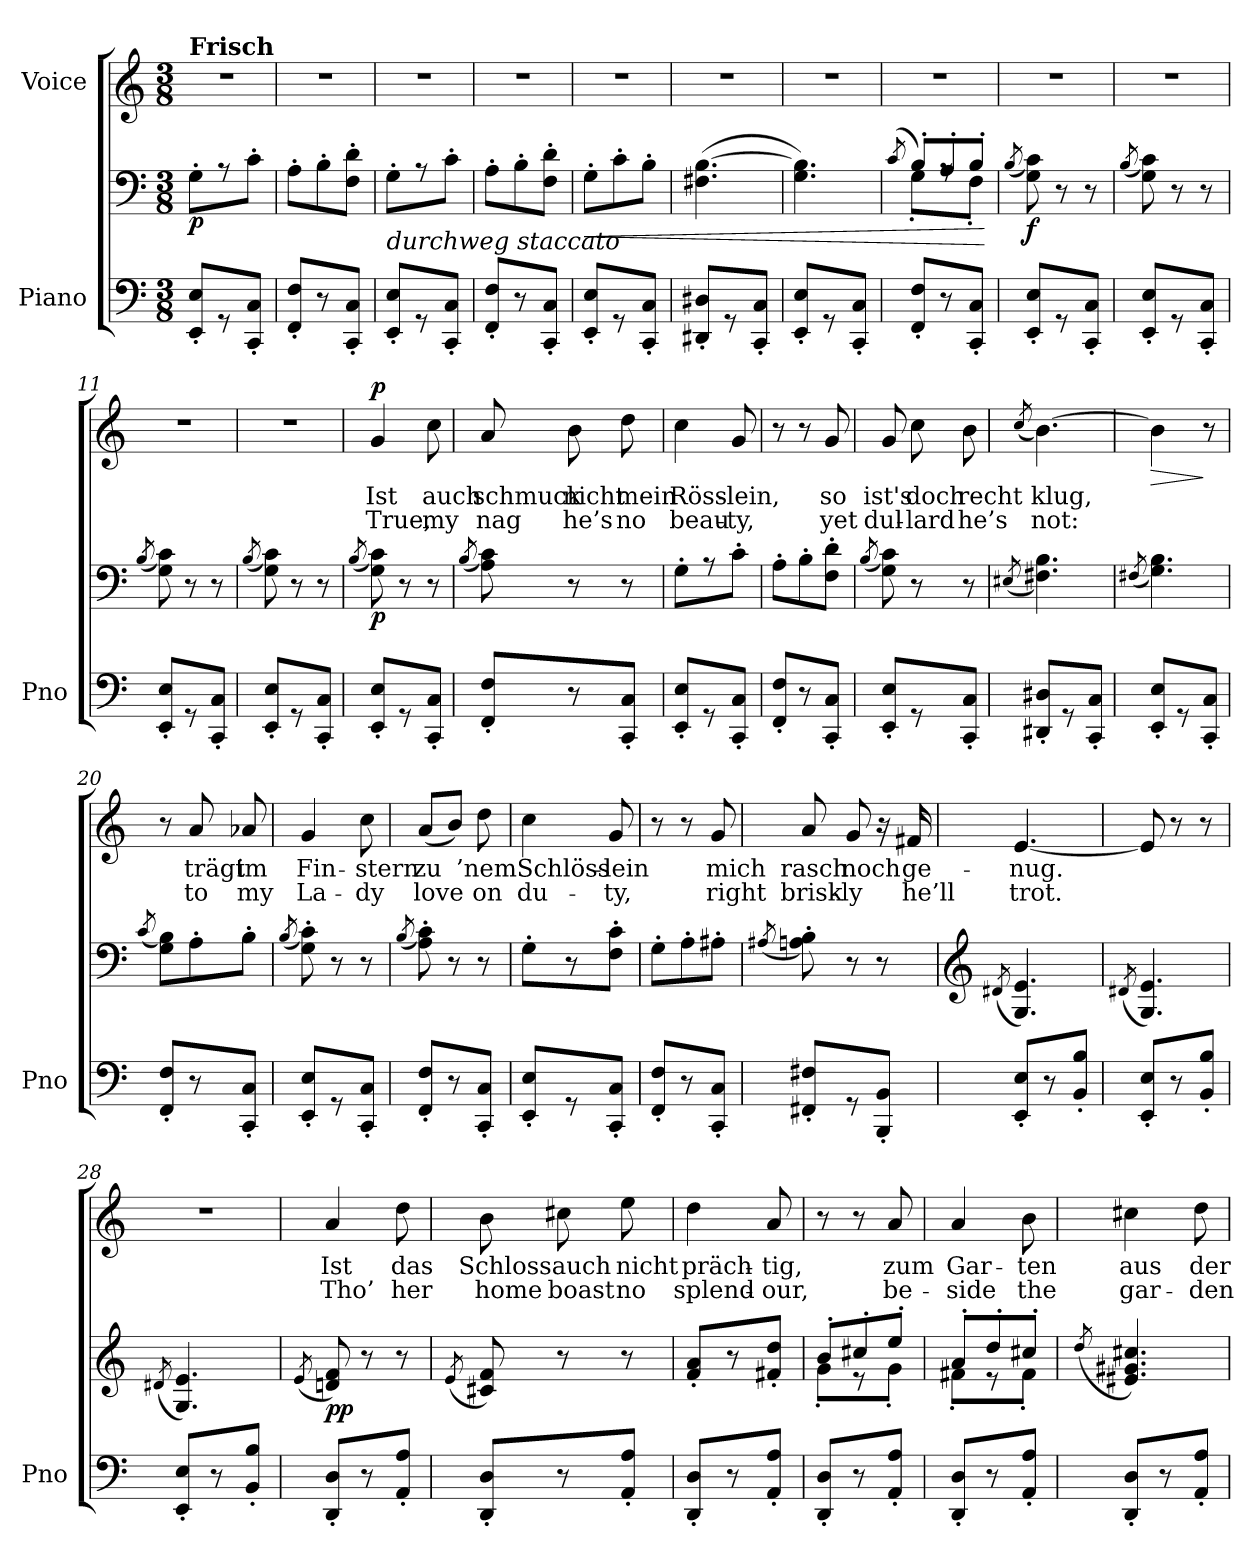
**kern	**kern	**dynam	**kern	**text	**text	**dynam
*part2	*part2	*part2	*part1	*part1	*part1	*part1
*staff3	*staff2	*staff2/3	*staff1	*staff1	*staff1	*staff1
*I"Piano	*	*	*I"Voice	*	*	*
*I'Pno	*	*	*	*	*	*
*clefF4	*clefF4	*	*clefG2	*	*	*
*k[]	*k[]	*	*k[]	*	*	*
*M3/8	*M3/8	*	*M3/8	*	*	*
=1	=1	=1	=1	=1	=1	=1
!	!	!	!LO:TX:a:B:t=Frisch	!	!	!
!	!	!LO:DY:b	!	!	!	!
8EE/' 8E/'L	8G'\L	p	4.r	.	.	.
8r	8r	.	.	.	.	.
8CC/' 8C/'J	8c'\J	.	.	.	.	.
=2	=2	=2	=2	=2	=2	=2
8FF/' 8F/'L	8A'\L	.	4.r	.	.	.
8r	8B'\	.	.	.	.	.
8CC/' 8C/'J	8F\' 8d\'J	.	.	.	.	.
=3	=3	=3	=3	=3	=3	=3
!LO:TX:a:i:t=durchweg staccato	!	!	!	!	!	!
8EE/' 8E/'L	8G'\L	.	4.r	.	.	.
8r	8r	.	.	.	.	.
8CC/' 8C/'J	8c'\J	.	.	.	.	.
=4	=4	=4	=4	=4	=4	=4
8FF/' 8F/'L	8A'\L	.	4.r	.	.	.
8r	8B'\	.	.	.	.	.
8CC/' 8C/'J	8F\' 8d\'J	.	.	.	.	.
=5	=5	=5	=5	=5	=5	=5
!	!	!LO:HP:b	!	!	!	!
8EE/' 8E/'L	8G'\L	<	4.r	.	.	.
8r	8c'\	.	.	.	.	.
8CC/' 8C/'J	8B'\J	.	.	.	.	.
=6	=6	=6	=6	=6	=6	=6
8DD#X/' 8D#X/'L	(<4.F#X\ [4.B\	.	4.r	.	.	.
8r	.	.	.	.	.	.
8CC/' 8C/'J	.	.	.	.	.	.
=7	=7	=7	=7	=7	=7	=7
8EE/' 8E/'L	4.G\ 4.B\])	.	4.r	.	.	.
8r	.	.	.	.	.	.
8CC/' 8C/'J	.	.	.	.	.	.
!!LO:LB:g=z
=8	=8	=8	=8	=8	=8	=8
.	(>8qc/	.	.	.	.	.
*	*^	*	*	*	*	*
8FF/' 8F/'L	8B'/L)	8G'\L	.	4.r	.	.	.
8r	8A'/	8rA	.	.	.	.	.
8CC/' 8C/'J	8B'/J	8F'\J	.	.	.	.	.
*	*v	*v	*	*	*	*	*
.	.	[	.	.	.	.
=9	=9	=9	=9	=9	=9	=9
.	(>8qB/	.	.	.	.	.
!	!	!LO:DY:b	!	!	!	!
8EE/' 8E/'L	8G\ 8c\)	f	4.r	.	.	.
8r	8r	.	.	.	.	.
8CC/' 8C/'J	8r	.	.	.	.	.
=10	=10	=10	=10	=10	=10	=10
.	(>8qB/	.	.	.	.	.
8EE/' 8E/'L	8G\ 8c\)	.	4.r	.	.	.
8r	8r	.	.	.	.	.
8CC/' 8C/'J	8r	.	.	.	.	.
=11	=11	=11	=11	=11	=11	=11
.	(>8qB/	.	.	.	.	.
8EE/' 8E/'L	8G\ 8c\)	.	4.r	.	.	.
8r	8r	.	.	.	.	.
8CC/' 8C/'J	8r	.	.	.	.	.
=12	=12	=12	=12	=12	=12	=12
.	(>8qB/	.	.	.	.	.
8EE/' 8E/'L	8G\ 8c\)	.	4.r	.	.	.
8r	8r	.	.	.	.	.
8CC/' 8C/'J	8r	.	.	.	.	.
=13	=13	=13	=13	=13	=13	=13
.	(>8qB/	.	.	.	.	.
!	!	!LO:DY:b	!	!LO:LY:b	!LO:LY:b	!LO:DY:a
8EE/' 8E/'L	8G\ 8c\)	p	4g/	Ist	True,	p
8r	8r	.	.	.	.	.
!	!	!	!	!LO:LY:b	!LO:LY:b	!
8CC/' 8C/'J	8r	.	8cc\	auch	my	.
=14	=14	=14	=14	=14	=14	=14
.	(>8qB/	.	.	.	.	.
!	!	!	!	!LO:LY:b	!LO:LY:b	!
8FF/' 8F/'L	8A\ 8c\)	.	8a/	schmuck	nag	.
!	!	!	!	!LO:LY:b	!LO:LY:b	!
8r	8r	.	8b\	nicht	he’s	.
!	!	!	!	!LO:LY:b	!LO:LY:b	!
8CC/' 8C/'J	8r	.	8dd\	mein	no	.
!!LO:LB:g=z
=15	=15	=15	=15	=15	=15	=15
!	!	!	!	!LO:LY:b	!LO:LY:b	!
8EE/' 8E/'L	8G'\L	.	4cc\	Röss-	beau-	.
8r	8r	.	.	.	.	.
!	!	!	!	!LO:LY:b	!LO:LY:b	!
8CC/' 8C/'J	8c'\J	.	8g/	-lein,	-ty,	.
=16	=16	=16	=16	=16	=16	=16
8FF/' 8F/'L	8A'\L	.	8r	.	.	.
8r	8B'\	.	8r	.	.	.
!	!	!	!	!LO:LY:b	!LO:LY:b	!
8CC/' 8C/'J	8F\' 8d\'J	.	8g/	so	yet	.
=17	=17	=17	=17	=17	=17	=17
.	(>8qB/	.	.	.	.	.
!	!	!	!	!LO:LY:b	!LO:LY:b	!
8EE/' 8E/'L	8G\ 8c\)	.	8g/	ist's	dul-	.
!	!	!	!	!LO:LY:b	!LO:LY:b	!
8r	8r	.	8cc\	doch	-lard	.
!	!	!	!	!LO:LY:b	!LO:LY:b	!
8CC/' 8C/'J	8r	.	8b\	recht	he’s	.
=18	=18	=18	=18	=18	=18	=18
.	(<8qE#X/	.	(<8qcc/	.	.	.
!	!	!	!	!LO:LY:b	!LO:LY:b	!
8DD#X/' 8D#X/'L	4.F#X\ 4.B\)	.	[4.b\)	klug,	not:	.
8r	.	.	.	.	.	.
8CC/' 8C/'J	.	.	.	.	.	.
=19	=19	=19	=19	=19	=19	=19
.	(<8qF#X/	.	.	.	.	.
*	*^	*	*	*	*	*
!	!	!	!	!	!	!	!LO:HP:b
8EE/' 8E/'L	4.G\ 4.B\)	8rEEyy	.	4b\]	.	.	>
8r	.	8rEEyy	.	.	.	.	.
8CC/' 8C/'J	.	8rEEyy	.	8r	.	.	]
*	*v	*v	*	*	*	*	*
=20	=20	=20	=20	=20	=20	=20
.	(>8qc/	.	.	.	.	.
8FF/' 8F/'L	8G\ 8B\L)	.	8r	.	.	.
!	!	!	!	!LO:LY:b	!LO:LY:b	!
8r	8A'\	.	8a/	trägt	to	.
!	!	!	!	!LO:LY:b	!LO:LY:b	!
8CC/' 8C/'J	8B'\J	.	8a-X/	im	my	.
!!LO:LB:g=z
=21	=21	=21	=21	=21	=21	=21
.	(>8qB/	.	.	.	.	.
!	!	!	!	!LO:LY:b	!LO:LY:b	!
8EE/' 8E/'L	8G\' 8c\')	.	4g/	Fin-	La-	.
8r	8r	.	.	.	.	.
!	!	!	!	!LO:LY:b	!LO:LY:b	!
8CC/' 8C/'J	8r	.	8cc\	-stern	-dy	.
=22	=22	=22	=22	=22	=22	=22
.	(>8qB/	.	.	.	.	.
!	!	!	!	!LO:LY:b	!LO:LY:b	!
8FF/' 8F/'L	8A\' 8c\')	.	(<8a/L	zu	love	.
8r	8r	.	8b/J)	.	.	.
!	!	!	!	!LO:LY:b	!LO:LY:b	!
8CC/' 8C/'J	8r	.	8dd\	’nem	on	.
=23	=23	=23	=23	=23	=23	=23
!	!	!	!	!LO:LY:b	!LO:LY:b	!
8EE/' 8E/'L	8G'\L	.	4cc\	Schlöss-	du-	.
8r	8r	.	.	.	.	.
!	!	!	!	!LO:LY:b	!LO:LY:b	!
8CC/' 8C/'J	8F\' 8c\'J	.	8g/	-lein	-ty,	.
=24	=24	=24	=24	=24	=24	=24
8FF/' 8F/'L	8G'\L	.	8r	.	.	.
8r	8A'\	.	8r	.	.	.
!	!	!	!	!LO:LY:b	!LO:LY:b	!
8CC/' 8C/'J	8A#X'\J	.	8g/	mich	right	.
=25	=25	=25	=25	=25	=25	=25
.	(>8qA#X/	.	.	.	.	.
!	!	!	!	!LO:LY:b	!LO:LY:b	!
8FF#X/' 8F#X/'L	8An\' 8B\')	.	8a/	rasch	brisk-	.
!	!	!	!	!LO:LY:b	!LO:LY:b	!
8r	8r	.	8g/	noch	-ly	.
8BBB/' 8BB/'J	8r	.	16r	.	.	.
!	!	!	!	!LO:LY:b	!LO:LY:b	!
.	.	.	16f#X/	ge-	he’ll	.
=26	=26	=26	=26	=26	=26	=26
*	*clefG2	*	*	*	*	*
.	(<8qd#X/	.	.	.	.	.
!	!	!	!	!LO:LY:b	!LO:LY:b	!
8EE/' 8E/'L	4.G/ 4.e/)	.	[4.e/	-nug.	trot.	.
8r	.	.	.	.	.	.
8BB/' 8B/'J	.	.	.	.	.	.
!!LO:PB:g=z
=27	=27	=27	=27	=27	=27	=27
.	(<8qd#X/	.	.	.	.	.
8EE/' 8E/'L	4.G/ 4.e/)	.	8e/]	.	.	.
8r	.	.	8r	.	.	.
8BB/' 8B/'J	.	.	8r	.	.	.
=28	=28	=28	=28	=28	=28	=28
.	(<8qd#X/	.	.	.	.	.
8EE/' 8E/'L	4.G/ 4.e/)	.	4.r	.	.	.
8r	.	.	.	.	.	.
8BB/' 8B/'J	.	.	.	.	.	.
=29	=29	=29	=29	=29	=29	=29
.	(>8qe/	.	.	.	.	.
!	!	!LO:DY:b	!	!LO:LY:b	!LO:LY:b	!
8DD/' 8D/'L	8dn/ 8f/)	pp	4a/	Ist	Tho’	.
8r	8r	.	.	.	.	.
!	!	!	!	!LO:LY:b	!LO:LY:b	!
8AA/' 8A/'J	8r	.	8dd\	das	her	.
=30	=30	=30	=30	=30	=30	=30
.	(<8qe/	.	.	.	.	.
!	!	!	!	!LO:LY:b	!LO:LY:b	!
8DD/' 8D/'L	8c#X/ 8f/)	.	8b\	Schloss	home	.
!	!	!	!	!LO:LY:b	!LO:LY:b	!
8r	8r	.	8cc#X\	auch	boast	.
!	!	!	!	!LO:LY:b	!LO:LY:b	!
8AA/' 8A/'J	8r	.	8ee\	nicht	no	.
=31	=31	=31	=31	=31	=31	=31
!	!	!	!	!LO:LY:b	!LO:LY:b	!
8DD/' 8D/'L	8f/' 8a/'L	.	4dd\	präch-	splend-	.
8r	8r	.	.	.	.	.
!	!	!	!	!LO:LY:b	!LO:LY:b	!
8AA/' 8A/'J	8f#X/' 8dd/'J	.	8a/	-tig,	-our,	.
=32	=32	=32	=32	=32	=32	=32
*	*^	*	*	*	*	*
8DD/' 8D/'L	8b'/L	8g'\L	.	8r	.	.	.
8r	8cc#X'/	8r	.	8r	.	.	.
!	!	!	!	!	!LO:LY:b	!LO:LY:b	!
8AA/' 8A/'J	8ee'/J	8g'\J	.	8a/	zum	be-	.
!!LO:LB:g=z
=33	=33	=33	=33	=33	=33	=33	=33
!	!	!	!	!	!LO:LY:b	!LO:LY:b	!
8DD/' 8D/'L	8a'/L	8f#X'\L	.	4a/	Gar-	-side	.
8r	8dd'/	8r	.	.	.	.	.
!	!	!	!	!	!LO:LY:b	!LO:LY:b	!
8AA/' 8A/'J	8cc#X'/J	8f#'\J	.	8b\	-ten	the	.
*	*v	*v	*	*	*	*	*
=34	=34	=34	=34	=34	=34	=34
.	(>8qdd/	.	.	.	.	.
!	!	!	!	!LO:LY:b	!LO:LY:b	!
8DD/' 8D/'L	4.e#X/ 4.g#X/ 4.cc#X/)	.	4cc#X\	aus	gar-	.
8r	.	.	.	.	.	.
!	!	!	!	!LO:LY:b	!LO:LY:b	!
8AA/' 8A/'J	.	.	8dd\	der	-den	.
=	=	=	=	=	=	=
*-	*-	*-	*-	*-	*-	*-
